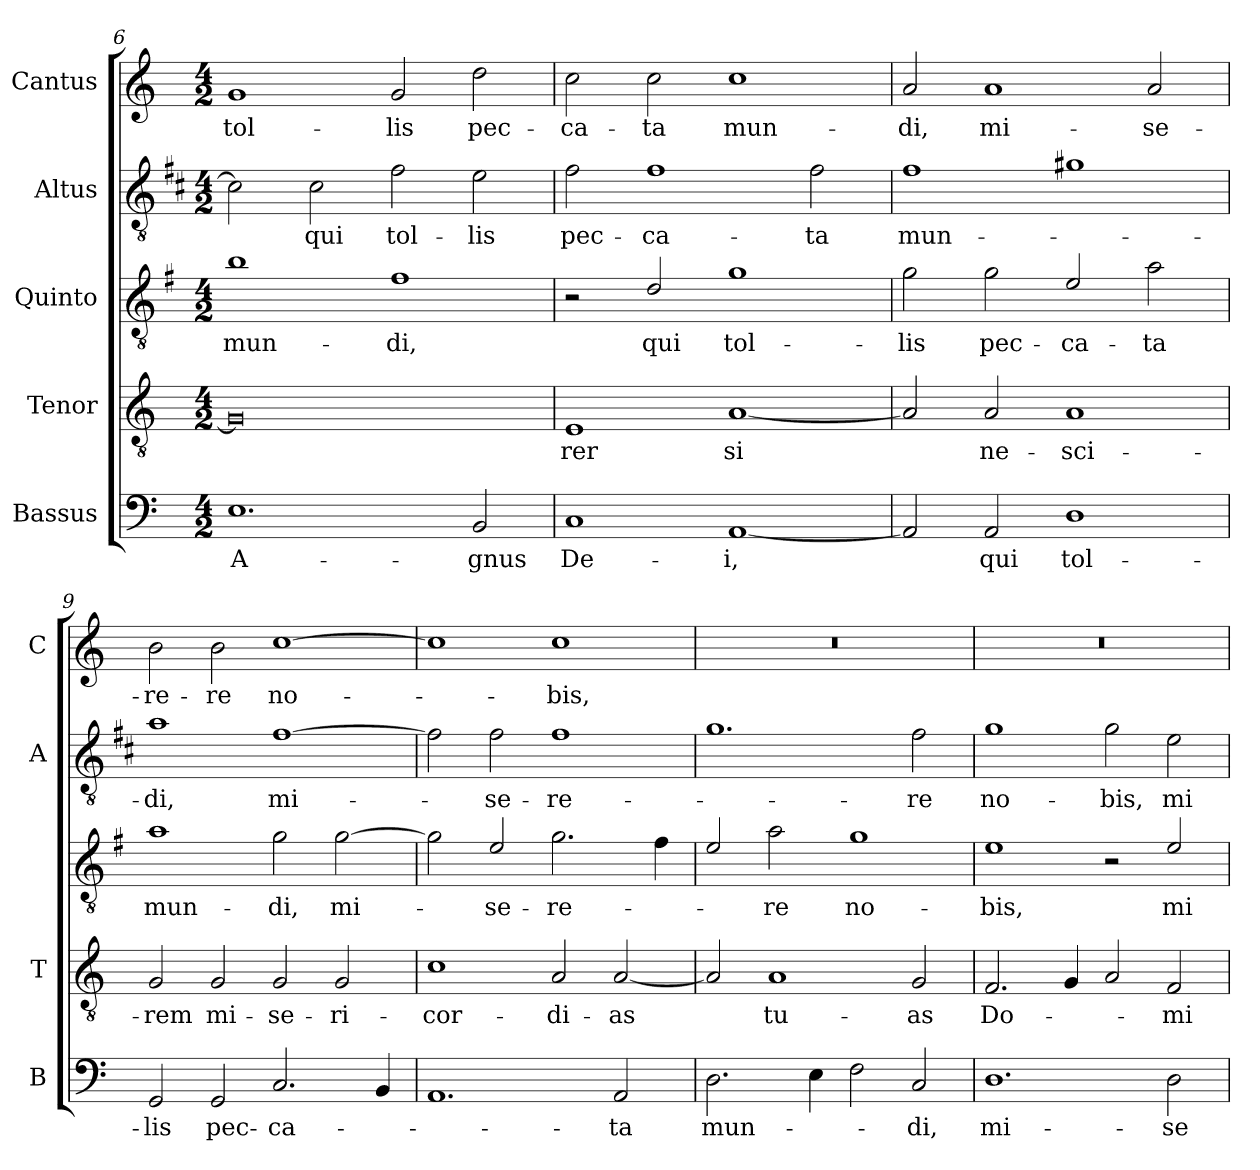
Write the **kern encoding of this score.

**kern	**text	**kern	**text	**kern	**text	**kern	**text	**kern	**text
*part5	*part5	*part4	*part4	*part3	*part3	*part2	*part2	*part1	*part1
*staff5	*staff5	*staff4	*staff4	*staff3	*staff3	*staff2	*staff2	*staff1	*staff1
*I"Bassus	*	*I"Tenor	*	*I"Quinto	*	*I"Altus	*	*I"Cantus	*
*I'B	*	*I'T	*	*	*	*I'A	*	*I'C	*
*clefF4	*	*clefGv2	*	*clefGv2	*	*clefGv2	*	*clefG2	*
*	*	*	*	*ITrd4c7	*	*ITrd1c2	*	*	*
*k[]	*	*k[]	*	*k[]	*	*k[]	*	*k[]	*
*C:	*	*C:	*	*C:	*	*C:	*	*C:	*
*M4/2	*	*M4/2	*	*M4/2	*	*M4/2	*	*M4/2	*
=6	=6	=6	=6	=6	=6	=6	=6	=6	=6
!	!LO:LY:b	!	!	!	!LO:LY:b	!	!	!	!LO:LY:b
1.E	A-	0G]	.	1e	mun-	2B\]	.	1g	tol-
!	!	!	!	!	!	!	!LO:LY:b	!	!
.	.	.	.	.	.	2B\	qui	.	.
!	!	!	!	!	!LO:LY:b	!	!LO:LY:b	!	!LO:LY:b
.	.	.	.	1B	-di,	2e\	tol-	2g/	-lis
!	!LO:LY:b	!	!	!	!	!	!LO:LY:b	!	!LO:LY:b
2BB/	-gnus	.	.	.	.	2d\	-lis	2dd\	pec-
!!LO:LB:g=z
=7	=7	=7	=7	=7	=7	=7	=7	=7	=7
!	!LO:LY:b	!	!LO:LY:b	!	!	!	!LO:LY:b	!	!LO:LY:b
1C	De-	1E	-rer	2r	.	2e\	pec-	2cc\	-ca-
!	!	!	!	!	!LO:LY:b	!	!LO:LY:b	!	!LO:LY:b
.	.	.	.	2G/	qui	1e	-ca-	2cc\	-ta
!	!LO:LY:b	!	!LO:LY:b	!	!LO:LY:b	!	!	!	!LO:LY:b
[1AA	-i,	[1A	si	1c	tol-	.	.	1cc	mun-
!	!	!	!	!	!	!	!LO:LY:b	!	!
.	.	.	.	.	.	2e\	-ta	.	.
=8	=8	=8	=8	=8	=8	=8	=8	=8	=8
!	!	!	!	!	!LO:LY:b	!	!LO:LY:b	!	!LO:LY:b
2AA/]	.	2A/]	.	2c\	-lis	1e	mun-	2a/	-di,
!	!LO:LY:b	!	!LO:LY:b	!	!LO:LY:b	!	!	!	!LO:LY:b
2AA/	qui	2A/	ne-	2c\	pec-	.	.	1a	mi-
!	!LO:LY:b	!	!LO:LY:b	!	!LO:LY:b	!	!	!	!
1D	tol-	1A	-sci-	2A/	-ca-	1f#X	.	.	.
!	!	!	!	!	!LO:LY:b	!	!	!	!LO:LY:b
.	.	.	.	2d\	-ta	.	.	2a/	-se-
=9	=9	=9	=9	=9	=9	=9	=9	=9	=9
!	!LO:LY:b	!	!LO:LY:b	!	!LO:LY:b	!	!LO:LY:b	!	!LO:LY:b
2GG/	-lis	2G/	-rem	1d	mun-	1g	-di,	2b\	-re-
!	!LO:LY:b	!	!LO:LY:b	!	!	!	!	!	!LO:LY:b
2GG/	pec-	2G/	mi-	.	.	.	.	2b\	-re
!	!LO:LY:b	!	!LO:LY:b	!	!LO:LY:b	!	!LO:LY:b	!	!LO:LY:b
2.C/	-ca-	2G/	-se-	2c\	-di,	[1e	mi-	[1cc	no-
!	!	!	!LO:LY:b	!	!LO:LY:b	!	!	!	!
.	.	2G/	-ri-	[2c\	mi-	.	.	.	.
4BB/	.	.	.	.	.	.	.	.	.
=10	=10	=10	=10	=10	=10	=10	=10	=10	=10
!	!	!	!LO:LY:b	!	!	!	!	!	!
1.AA	.	1c	-cor-	2c\]	.	2e\]	.	1cc]	.
!	!	!	!	!	!LO:LY:b	!	!LO:LY:b	!	!
.	.	.	.	2A/	-se-	2e\	-se-	.	.
!	!	!	!LO:LY:b	!	!LO:LY:b	!	!LO:LY:b	!	!LO:LY:b
.	.	2A/	-di-	2.c\	-re-	1e	-re-	1cc	-bis,
!	!LO:LY:b	!	!LO:LY:b	!	!	!	!	!	!
2AA/	-ta	[2A/	-as	.	.	.	.	.	.
.	.	.	.	4B\	.	.	.	.	.
=11	=11	=11	=11	=11	=11	=11	=11	=11	=11
!	!LO:LY:b	!	!	!	!	!	!	!	!
2.D\	mun-	2A/]	.	2A/	.	1.f	.	0r	.
!	!	!	!LO:LY:b	!	!LO:LY:b	!	!	!	!
.	.	1A	tu-	2d\	-re	.	.	.	.
4E\	.	.	.	.	.	.	.	.	.
!	!	!	!	!	!LO:LY:b	!	!	!	!
2F\	.	.	.	1c	no-	.	.	.	.
!	!LO:LY:b	!	!LO:LY:b	!	!	!	!LO:LY:b	!	!
2C/	-di,	2G/	-as	.	.	2e\	-re	.	.
=12	=12	=12	=12	=12	=12	=12	=12	=12	=12
!	!LO:LY:b	!	!LO:LY:b	!	!LO:LY:b	!	!LO:LY:b	!	!
1.D	mi-	2.F/	Do-	1A	-bis,	1f	no-	0r	.
.	.	4G/	.	.	.	.	.	.	.
!	!	!	!	!	!	!	!LO:LY:b	!	!
.	.	2A/	.	2r	.	2f\	-bis,	.	.
!	!LO:LY:b	!	!LO:LY:b	!	!LO:LY:b	!	!LO:LY:b	!	!
2D\	-se-	2F/	-mi-	2A/	mi-	2d\	mi-	.	.
=	=	=	=	=	=	=	=	=	=
*-	*-	*-	*-	*-	*-	*-	*-	*-	*-
